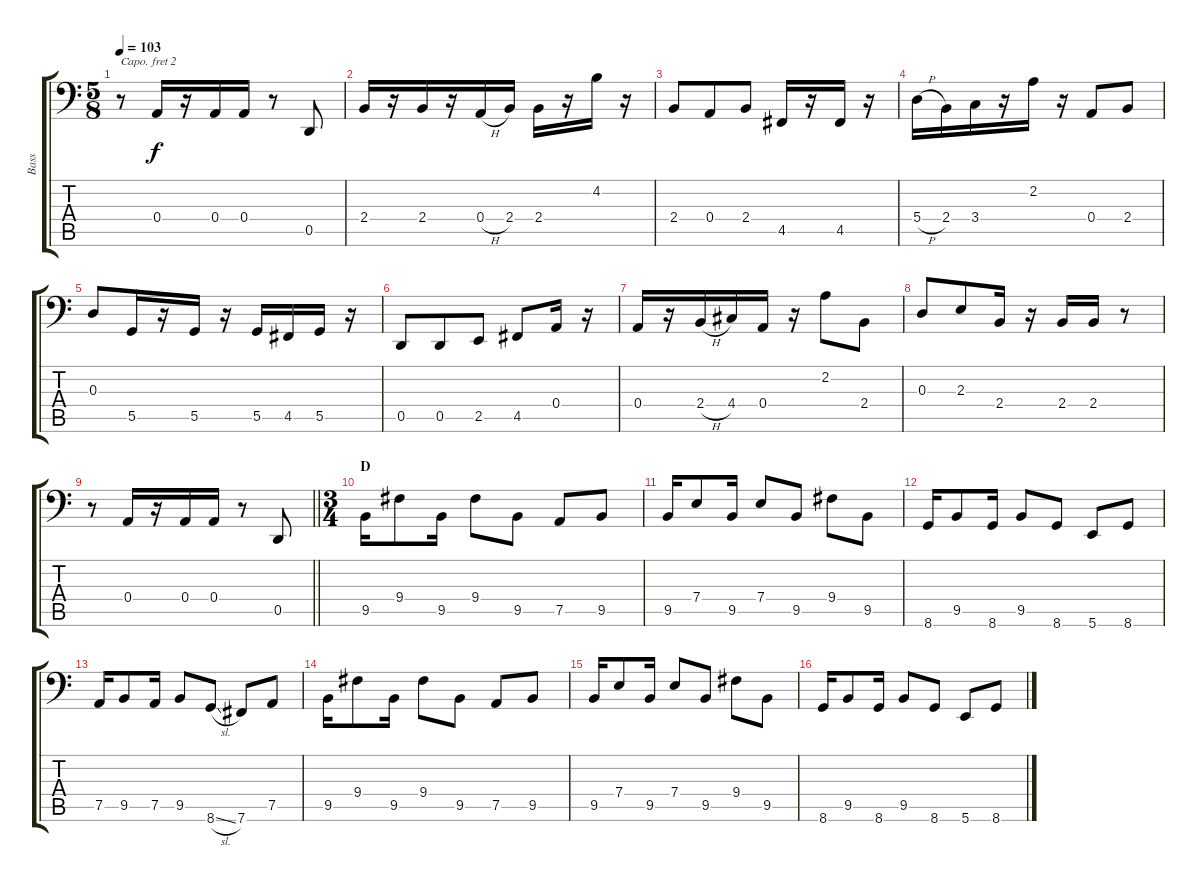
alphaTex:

\track ("Bass" "Bass") {instrument electricbasspick}
\staff {score tabs}
\capo 2
\tuning (Bb2 F2 C2 G1 C1 A0) {hide}
\ts (5 8)
\tempo 103
\clef f4
\ks c
r.8{dy f} 0.4.16 r.16 0.4.16 0.4.16 r.8 0.5.8 |
2.4.16 r.16 2.4.16 r.16 0.4{h}.16 2.4.16 2.4.16 r.16 4.2.16 r.16 |
2.4.8 0.4.8 2.4.8 4.5.16 r.16 4.5.16 r.16 |
5.4{h}.16 2.4.16 3.4.16 r.16 2.2.16 r.16 0.4.8 2.4.8 |
0.3.8 5.5.16 r.16 5.5.16 r.16 5.5.16 4.5.16 5.5.16 r.16 |
0.5.8 0.5.8 2.5.8 4.5.8 0.4.16 r.16 |
0.4.16 r.16 2.4{h}.16 4.4.16 0.4.16 r.16 2.2.8 2.4.8 |
0.3.8 2.3.8 2.4.16 r.16 2.4.16 2.4.16 r.8 |
\barLineRight lightlight
r.8 0.4.16 r.16 0.4.16 0.4.16 r.8 0.5.8 |
\ts (3 4)
\section ("" "D")
9.5.16 9.4.8 9.5.16 9.4.8 9.5.8 7.5.8 9.5.8 |
9.5.16 7.4.8 9.5.16 7.4.8 9.5.8 9.4.8 9.5.8 |
8.6.16 9.5.8 8.6.16 9.5.8 8.6.8 5.6.8 8.6.8 |
7.5.16 9.5.8 7.5.16 9.5.8 8.6{sl}.8 7.6.8 7.5.8 |
9.5.16 9.4.8 9.5.16 9.4.8 9.5.8 7.5.8 9.5.8 |
9.5.16 7.4.8 9.5.16 7.4.8 9.5.8 9.4.8 9.5.8 |
8.6.16 9.5.8 8.6.16 9.5.8 8.6.8 5.6.8 8.6.8
